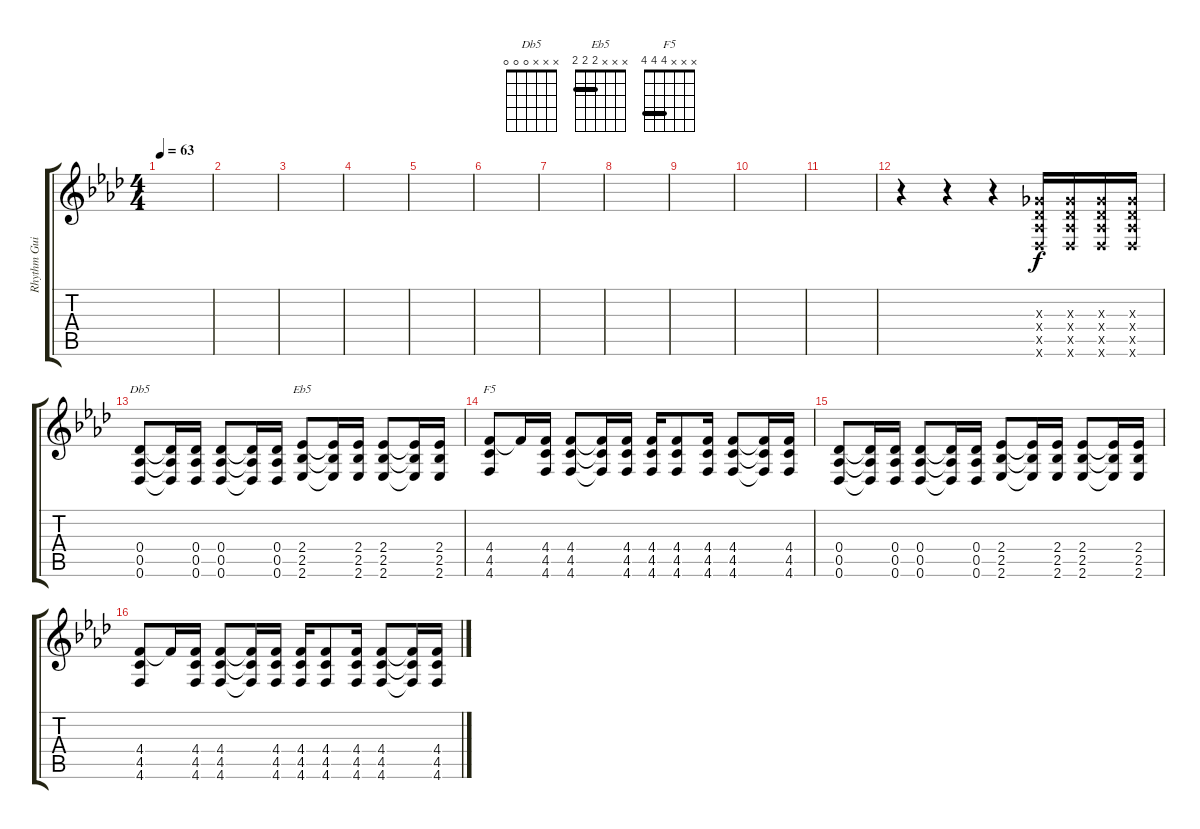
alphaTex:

\track ("Rhythm Guitar" "Rhythm Gui") {instrument overdrivenguitar}
\staff {score tabs}
\tuning (Eb4 Bb3 Gb3 Db3 Ab2 Db2) {hide}
\chord ("Db5" x x x 0 0 0)
\chord ("Eb5" x x x 2 2 2) {barre 2}
\chord ("F5" x x x 4 4 4) {barre 4}
\ts (4 4)
\tempo 63
\clef g2
\ks ab
|
|
|
|
|
|
|
|
|
|
|
r.4 r.4 r.4 (0.3{x} 0.4{x} 0.5{x} 0.6{x}).16 (0.3{x} 0.4{x} 0.5{x} 0.6{x}).16 (0.3{x} 0.4{x} 0.5{x} 0.6{x}).16 (0.3{x} 0.4{x} 0.5{x} 0.6{x}).16 |
(0.4 0.5 0.6).8{ch "Db5"} (0.4{t} 0.5{t} 0.6{t}).16 (0.4 0.5 0.6).16 (0.4 0.5 0.6).8 (0.4{t} 0.5{t} 0.6{t}).16 (0.4 0.5 0.6).16 (2.4 2.5 2.6).8{ch "Eb5"} (2.4{t} 2.5{t} 2.6{t}).16 (2.4 2.5 2.6).16 (2.4 2.5 2.6).8 (2.4{t} 2.5{t} 2.6{t}).16 (2.4 2.5 2.6).16 |
(4.4 4.5 4.6).8{ch "F5"} 4.4{t}.16 (4.4 4.5 4.6).16 (4.4 4.5 4.6).8 (4.4{t} 4.5{t} 4.6{t}).16 (4.4 4.5 4.6).16 (4.4 4.5 4.6).16 (4.4 4.5 4.6).8 (4.4 4.5 4.6).16 (4.4 4.5 4.6).8 (4.4{t} 4.5{t} 4.6{t}).16 (4.4 4.5 4.6).16 |
(0.4 0.5 0.6).8 (0.4{t} 0.5{t} 0.6{t}).16 (0.4 0.5 0.6).16 (0.4 0.5 0.6).8 (0.4{t} 0.5{t} 0.6{t}).16 (0.4 0.5 0.6).16 (2.4 2.5 2.6).8 (2.4{t} 2.5{t} 2.6{t}).16 (2.4 2.5 2.6).16 (2.4 2.5 2.6).8 (2.4{t} 2.5{t} 2.6{t}).16 (2.4 2.5 2.6).16 |
(4.4 4.5 4.6).8 4.4{t}.16 (4.4 4.5 4.6).16 (4.4 4.5 4.6).8 (4.4{t} 4.5{t} 4.6{t}).16 (4.4 4.5 4.6).16 (4.4 4.5 4.6).16 (4.4 4.5 4.6).8 (4.4 4.5 4.6).16 (4.4 4.5 4.6).8 (4.4{t} 4.5{t} 4.6{t}).16 (4.4 4.5 4.6).16
